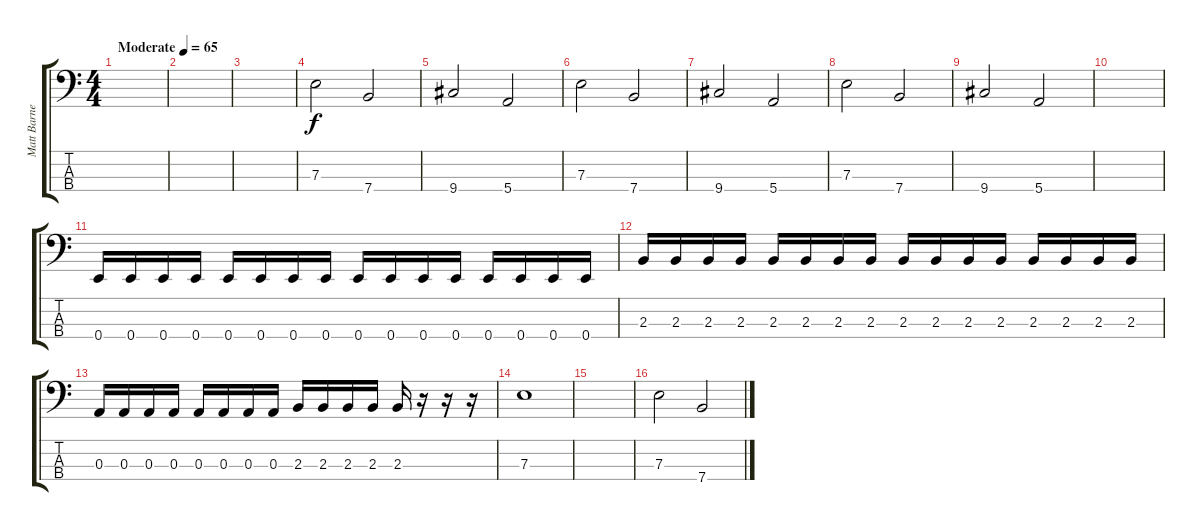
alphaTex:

\track ("Matt Barnes" "Matt Barne") {instrument electricbasspick}
\staff {score tabs}
\tuning (G2 D2 A1 E1) {hide}
\ts (4 4)
\tempo (65 "Moderate")
\clef f4
\ks c
|
|
|
7.3.2 7.4.2 |
9.4.2 5.4.2 |
7.3.2 7.4.2 |
9.4.2 5.4.2 |
7.3.2 7.4.2 |
9.4.2 5.4.2 |
|
0.4.16 0.4.16 0.4.16 0.4.16 0.4.16 0.4.16 0.4.16 0.4.16 0.4.16 0.4.16 0.4.16 0.4.16 0.4.16 0.4.16 0.4.16 0.4.16 |
2.3.16 2.3.16 2.3.16 2.3.16 2.3.16 2.3.16 2.3.16 2.3.16 2.3.16 2.3.16 2.3.16 2.3.16 2.3.16 2.3.16 2.3.16 2.3.16 |
0.3.16 0.3.16 0.3.16 0.3.16 0.3.16 0.3.16 0.3.16 0.3.16 2.3.16 2.3.16 2.3.16 2.3.16 2.3.16 r.16 r.16 r.16 |
7.3.1 |
|
7.3.2 7.4.2
